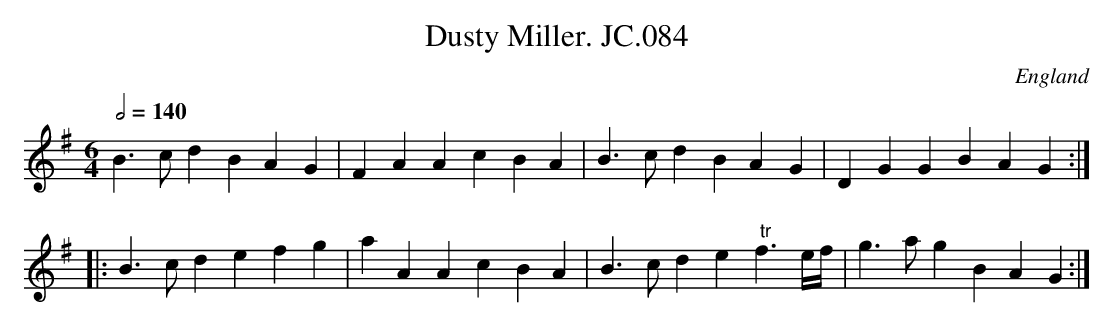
X:1
T:Dusty Miller. JC.084
L:1/4
M:6/4
O:England
Q:1/2=140
K:G
B>cdB AG|FAAc BA|\
B>cdB AG|DGGB AG:|!
|:B>cde fg|aAAc BA|B>cde " tr"f3/2e/4f/4|g>agB AG:|
